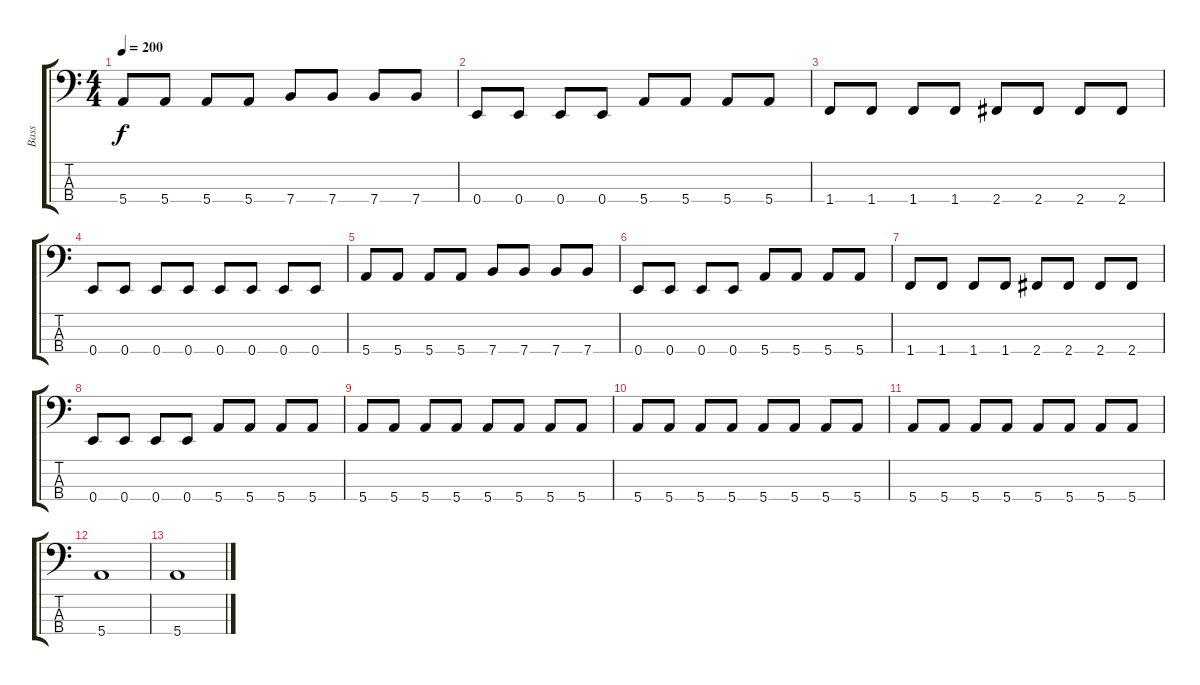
\track ("Bass" "Bass") {instrument electricbassfinger}
\staff {score tabs}
\tuning (G2 D2 A1 E1) {hide}
\ts (4 4)
\tempo 200
\clef f4
\ks c
5.4.8{dy f} 5.4.8 5.4.8 5.4.8 7.4.8 7.4.8 7.4.8 7.4.8 |
0.4.8 0.4.8 0.4.8 0.4.8 5.4.8 5.4.8 5.4.8 5.4.8 |
1.4.8 1.4.8 1.4.8 1.4.8 2.4.8 2.4.8 2.4.8 2.4.8 |
0.4.8 0.4.8 0.4.8 0.4.8 0.4.8 0.4.8 0.4.8 0.4.8 |
5.4.8 5.4.8 5.4.8 5.4.8 7.4.8 7.4.8 7.4.8 7.4.8 |
0.4.8 0.4.8 0.4.8 0.4.8 5.4.8 5.4.8 5.4.8 5.4.8 |
1.4.8 1.4.8 1.4.8 1.4.8 2.4.8 2.4.8 2.4.8 2.4.8 |
0.4.8 0.4.8 0.4.8 0.4.8 5.4.8 5.4.8 5.4.8 5.4.8 |
5.4.8 5.4.8 5.4.8 5.4.8 5.4.8 5.4.8 5.4.8 5.4.8 |
5.4.8 5.4.8 5.4.8 5.4.8 5.4.8 5.4.8 5.4.8 5.4.8 |
5.4.8 5.4.8 5.4.8 5.4.8 5.4.8 5.4.8 5.4.8 5.4.8 |
5.4.1 |
5.4.1
